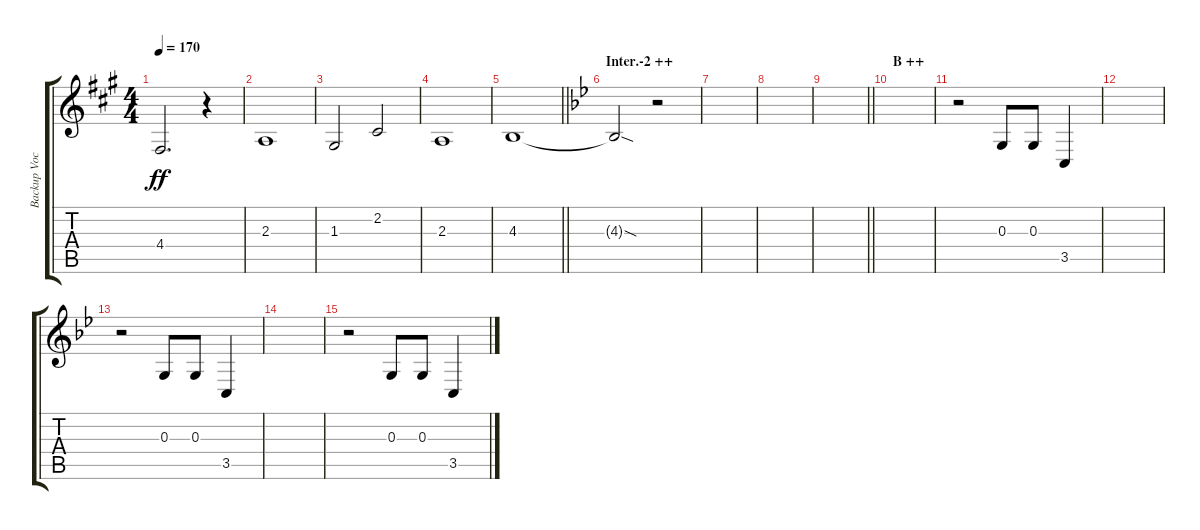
\track ("Backup Vocals" "Backup Voc") {instrument tuba}
\staff {score tabs}
\tuning (E4 B3 G3 D3 A2 E2) {hide}
\ts (4 4)
\tempo 170
\clef g2
\ks a
4.4{t}.2{d dy ff} r.4 |
2.3.1 |
1.3.2 2.2.2 |
2.3.1 |
\barLineRight lightlight
4.3.1 |
\section ("" "Inter.-2 ++")
\ks bb
4.3{sod t}.2 r.2 |
|
|
\barLineRight lightlight
|
\section ("" "B ++")
|
r.2 0.3.8 0.3.8 3.5.4 |
|
r.2 0.3.8 0.3.8 3.5.4 |
|
r.2 0.3.8 0.3.8 3.5.4
